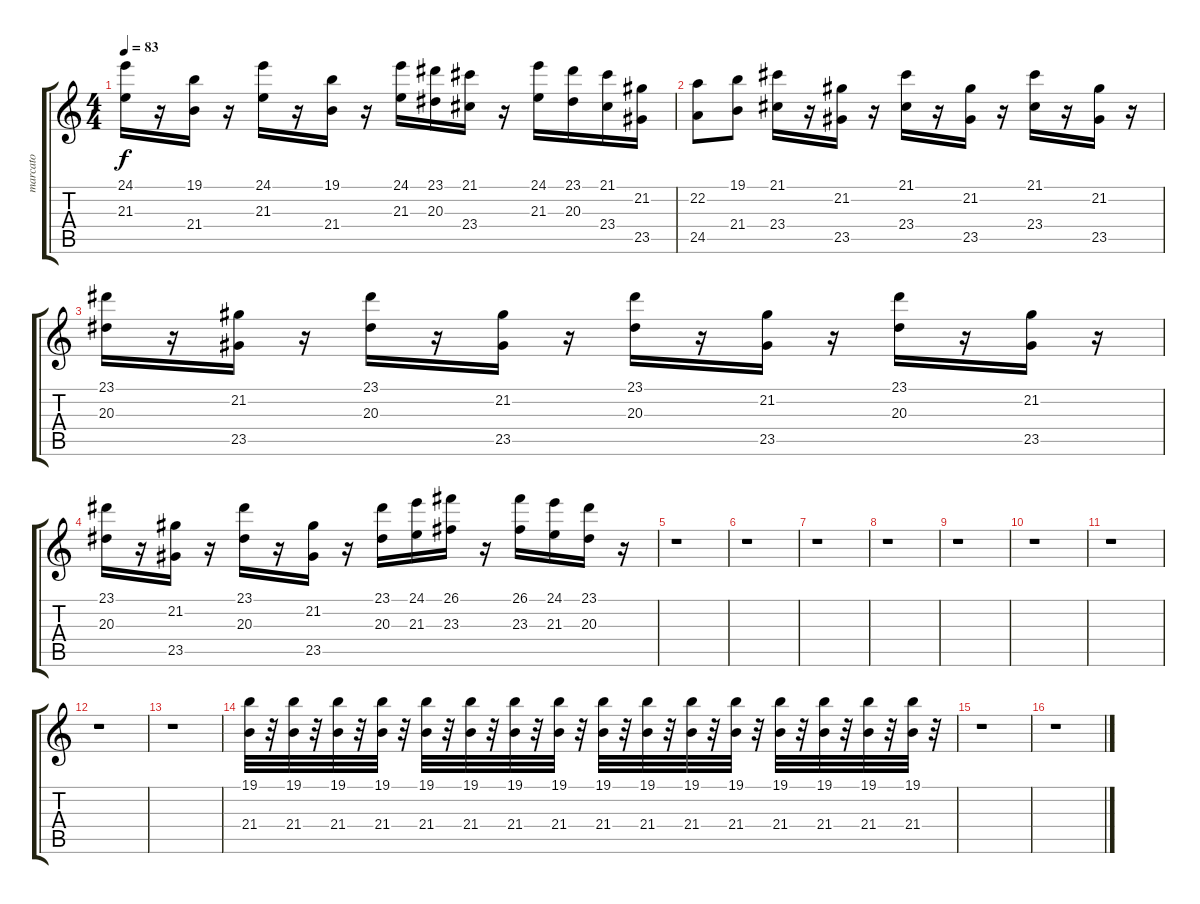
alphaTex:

\track ("marcato" "marcato") {instrument stringensemble1}
\staff {score tabs}
\tuning (E4 B3 G3 D3 A2 E2) {hide}
\ts (4 4)
\tempo 83
\clef g2
\ks c
(24.1 21.3).16{dy f} r.16 (19.1 21.4).16 r.16 (24.1 21.3).16 r.16 (19.1 21.4).16 r.16 (24.1 21.3).16 (23.1 20.3).16 (21.1 23.4).16 r.16 (24.1 21.3).16 (23.1 20.3).16 (21.1 23.4).16 (21.2 23.5).16 |
(22.2 24.5).8 (19.1 21.4).8 (21.1 23.4).16 r.16 (21.2 23.5).16 r.16 (21.1 23.4).16 r.16 (21.2 23.5).16 r.16 (21.1 23.4).16 r.16 (21.2 23.5).16 r.16 |
(23.1 20.3).16 r.16 (21.2 23.5).16 r.16 (23.1 20.3).16 r.16 (21.2 23.5).16 r.16 (23.1 20.3).16 r.16 (21.2 23.5).16 r.16 (23.1 20.3).16 r.16 (21.2 23.5).16 r.16 |
(23.1 20.3).16 r.16 (21.2 23.5).16 r.16 (23.1 20.3).16 r.16 (21.2 23.5).16 r.16 (23.1 20.3).16 (24.1 21.3).16 (26.1 23.3).16 r.16 (26.1 23.3).16 (24.1 21.3).16 (23.1 20.3).16 r.16 |
r.1 |
r.1 |
r.1 |
r.1 |
r.1 |
r.1 |
r.1 |
r.1 |
r.1 |
(19.1 21.4).32 r.32 (19.1 21.4).32 r.32 (19.1 21.4).32 r.32 (19.1 21.4).32 r.32 (19.1 21.4).32 r.32 (19.1 21.4).32 r.32 (19.1 21.4).32 r.32 (19.1 21.4).32 r.32 (19.1 21.4).32 r.32 (19.1 21.4).32 r.32 (19.1 21.4).32 r.32 (19.1 21.4).32 r.32 (19.1 21.4).32 r.32 (19.1 21.4).32 r.32 (19.1 21.4).32 r.32 (19.1 21.4).32 r.32 |
r.1 |
r.1
